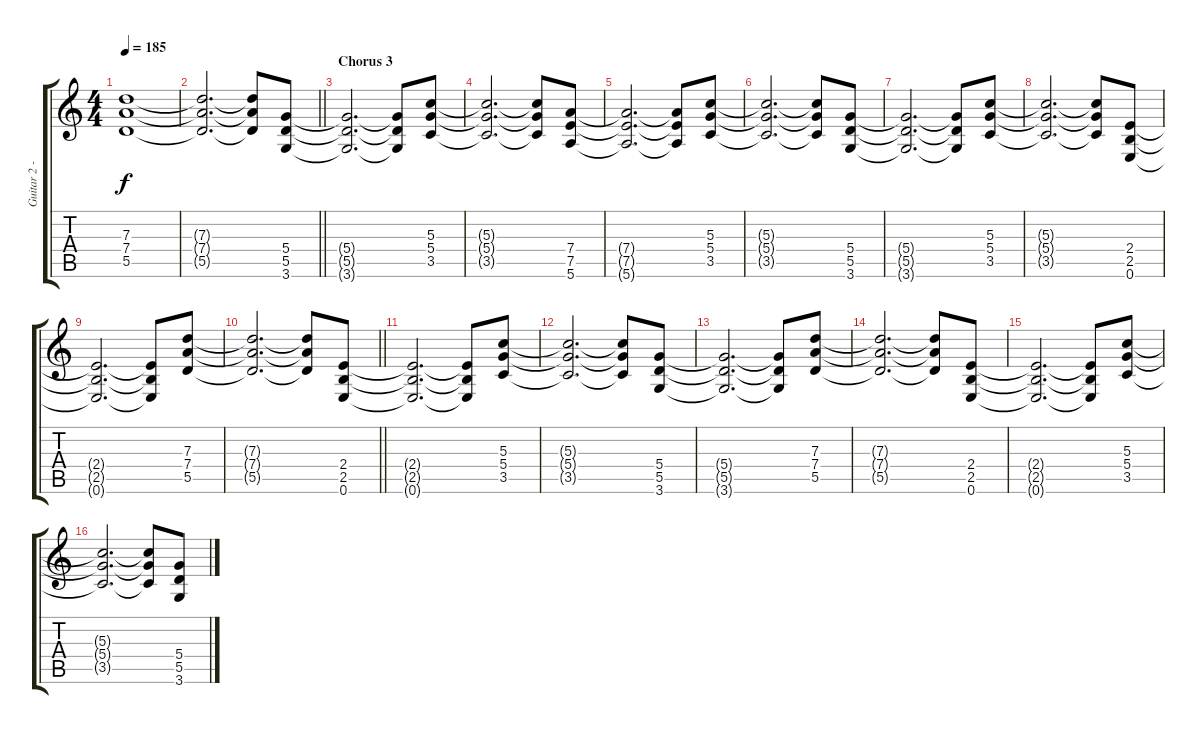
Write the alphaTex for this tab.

\track ("Guitar 2 - Smith" "Guitar 2 -") {instrument overdrivenguitar}
\staff {score tabs}
\tuning (E4 B3 G3 D3 A2 E2) {hide}
\ts (4 4)
\tempo 185
\clef g2
\ks c
(7.3{t} 7.4{t} 5.5{t}).1{dy f} |
\barLineRight lightlight
(7.3{t} 7.4{t} 5.5{t}).2{d} (7.3{t} 7.4{t} 5.5{t}).8 (5.4 5.5 3.6).8 |
\section ("" "Chorus 3")
(5.4{t} 5.5{t} 3.6{t}).2{d} (5.4{t} 5.5{t} 3.6{t}).8 (5.3 5.4 3.5).8 |
(5.3{t} 5.4{t} 3.5{t}).2{d} (5.3{t} 5.4{t} 3.5{t}).8 (7.4 7.5 5.6).8 |
(7.4{t} 7.5{t} 5.6{t}).2{d} (7.4{t} 7.5{t} 5.6{t}).8 (5.3 5.4 3.5).8 |
(5.3{t} 5.4{t} 3.5{t}).2{d} (5.3{t} 5.4{t} 3.5{t}).8 (5.4 5.5 3.6).8 |
(5.4{t} 5.5{t} 3.6{t}).2{d} (5.4{t} 5.5{t} 3.6{t}).8 (5.3 5.4 3.5).8 |
(5.3{t} 5.4{t} 3.5{t}).2{d} (5.3{t} 5.4{t} 3.5{t}).8 (2.4 2.5 0.6).8 |
(2.4{t} 2.5{t} 0.6{t}).2{d} (2.4{t} 2.5{t} 0.6{t}).8 (7.3 7.4 5.5).8 |
\barLineRight lightlight
(7.3{t} 7.4{t} 5.5{t}).2{d} (7.3{t} 7.4{t} 5.5{t}).8 (2.4 2.5 0.6).8 |
\section ("" "")
(2.4{t} 2.5{t} 0.6{t}).2{d} (2.4{t} 2.5{t} 0.6{t}).8 (5.3 5.4 3.5).8 |
(5.3{t} 5.4{t} 3.5{t}).2{d} (5.3{t} 5.4{t} 3.5{t}).8 (5.4 5.5 3.6).8 |
(5.4{t} 5.5{t} 3.6{t}).2{d} (5.4{t} 5.5{t} 3.6{t}).8 (7.3 7.4 5.5).8 |
(7.3{t} 7.4{t} 5.5{t}).2{d} (7.3{t} 7.4{t} 5.5{t}).8 (2.4 2.5 0.6).8 |
(2.4{t} 2.5{t} 0.6{t}).2{d} (2.4{t} 2.5{t} 0.6{t}).8 (5.3 5.4 3.5).8 |
(5.3{t} 5.4{t} 3.5{t}).2{d} (5.3{t} 5.4{t} 3.5{t}).8 (5.4 5.5 3.6).8
